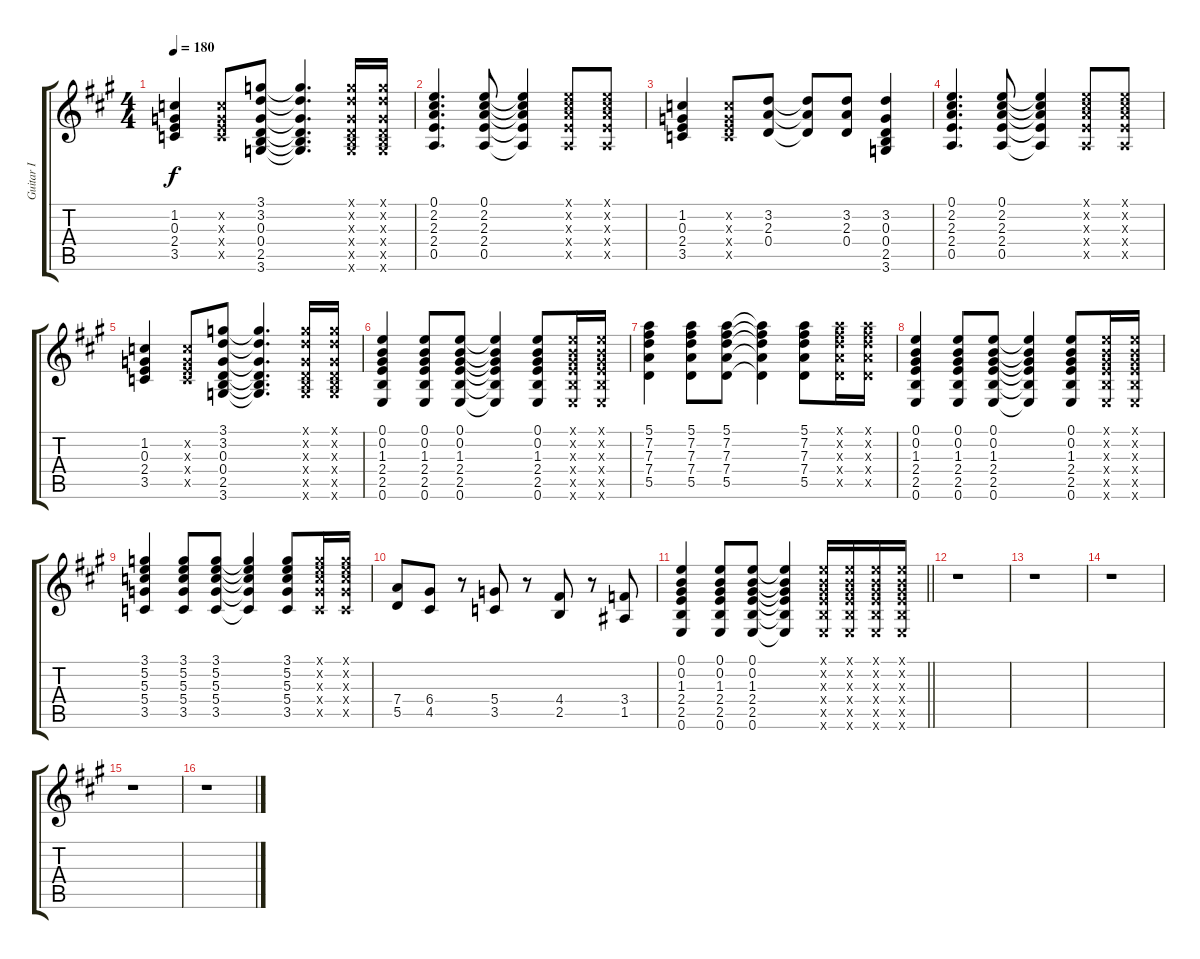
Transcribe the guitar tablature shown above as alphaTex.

\track ("Guitar I" "Guitar I") {instrument overdrivenguitar}
\staff {score tabs}
\tuning (E4 B3 G3 D3 A2 E2) {hide}
\ts (4 4)
\tempo 180
\clef g2
\ks a
(1.2 0.3 2.4 3.5).4{dy f} (1.2{x} 0.3{x} 2.4{x} 3.5{x}).8 (3.1 3.2 0.3 0.4 2.5 3.6).8 (3.1{t} 3.2{t} 0.3{t} 0.4{t} 2.5{t} 3.6{t}).4{d} (3.1{x} 3.2{x} 0.3{x} 0.4{x} 2.5{x} 3.6{x}).16 (3.1{x} 3.2{x} 0.3{x} 0.4{x} 2.5{x} 3.6{x}).16 |
(0.1 2.2 2.3 2.4 0.5).4{d} (0.1 2.2 2.3 2.4 0.5).8 (0.1{t} 2.2{t} 2.3{t} 2.4{t} 0.5{t}).4 (0.1{x} 2.2{x} 2.3{x} 2.4{x} 0.5{x}).8 (0.1{x} 2.2{x} 2.3{x} 2.4{x} 0.5{x}).8 |
(1.2 0.3 2.4 3.5).4 (1.2{x} 0.3{x} 2.4{x} 3.5{x}).8 (3.2 2.3 0.4).8 (3.2{t} 2.3{t} 0.4{t}).8 (3.2 2.3 0.4).8 (3.2 0.3 0.4 2.5 3.6).4 |
(0.1 2.2 2.3 2.4 0.5).4{d} (0.1 2.2 2.3 2.4 0.5).8 (0.1{t} 2.2{t} 2.3{t} 2.4{t} 0.5{t}).4 (0.1{x} 2.2{x} 2.3{x} 2.4{x} 0.5{x}).8 (0.1{x} 2.2{x} 2.3{x} 2.4{x} 0.5{x}).8 |
(1.2 0.3 2.4 3.5).4 (1.2{x} 0.3{x} 2.4{x} 3.5{x}).8 (3.1 3.2 0.3 0.4 2.5 3.6).8 (3.1{t} 3.2{t} 0.3{t} 0.4{t} 2.5{t} 3.6{t}).4{d} (3.1{x} 3.2{x} 0.3{x} 0.4{x} 2.5{x} 3.6{x}).16 (3.1{x} 3.2{x} 0.3{x} 0.4{x} 2.5{x} 3.6{x}).16 |
(0.1 0.2 1.3 2.4 2.5 0.6).4 (0.1 0.2 1.3 2.4 2.5 0.6).8 (0.1 0.2 1.3 2.4 2.5 0.6).8 (0.1{t} 0.2{t} 1.3{t} 2.4{t} 2.5{t} 0.6{t}).4 (0.1 0.2 1.3 2.4 2.5 0.6).8 (0.1{x} 0.2{x} 1.3{x} 2.4{x} 2.5{x} 0.6{x}).16 (0.1{x} 0.2{x} 1.3{x} 2.4{x} 2.5{x} 0.6{x}).16 |
(5.1 7.2 7.3 7.4 5.5).4 (5.1 7.2 7.3 7.4 5.5).8 (5.1 7.2 7.3 7.4 5.5).8 (5.1{t} 7.2{t} 7.3{t} 7.4{t} 5.5{t}).4 (5.1 7.2 7.3 7.4 5.5).8 (5.1{x} 7.2{x} 7.3{x} 7.4{x} 5.5{x}).16 (5.1{x} 7.2{x} 7.3{x} 7.4{x} 5.5{x}).16 |
(0.1 0.2 1.3 2.4 2.5 0.6).4 (0.1 0.2 1.3 2.4 2.5 0.6).8 (0.1 0.2 1.3 2.4 2.5 0.6).8 (0.1{t} 0.2{t} 1.3{t} 2.4{t} 2.5{t} 0.6{t}).4 (0.1 0.2 1.3 2.4 2.5 0.6).8 (0.1{x} 0.2{x} 1.3{x} 2.4{x} 2.5{x} 0.6{x}).16 (0.1{x} 0.2{x} 1.3{x} 2.4{x} 2.5{x} 0.6{x}).16 |
(3.1 5.2 5.3 5.4 3.5).4 (3.1 5.2 5.3 5.4 3.5).8 (3.1 5.2 5.3 5.4 3.5).8 (3.1{t} 5.2{t} 5.3{t} 5.4{t} 3.5{t}).4 (3.1 5.2 5.3 5.4 3.5).8 (3.1{x} 5.2{x} 5.3{x} 5.4{x} 3.5{x}).16 (3.1{x} 5.2{x} 5.3{x} 5.4{x} 3.5{x}).16 |
(7.4 5.5).8 (6.4 4.5).8 r.8 (5.4 3.5).8 r.8 (4.4 2.5).8 r.8 (3.4 1.5).8 |
\barLineRight lightlight
(0.1 0.2 1.3 2.4 2.5 0.6).4 (0.1 0.2 1.3 2.4 2.5 0.6).8 (0.1 0.2 1.3 2.4 2.5 0.6).8 (0.1{t} 0.2{t} 1.3{t} 2.4{t} 2.5{t} 0.6{t}).4 (0.1{x} 0.2{x} 1.3{x} 2.4{x} 2.5{x} 0.6{x}).16 (0.1{x} 0.2{x} 1.3{x} 2.4{x} 2.5{x} 0.6{x}).16 (0.1{x} 0.2{x} 1.3{x} 2.4{x} 2.5{x} 0.6{x}).16 (0.1{x} 0.2{x} 1.3{x} 2.4{x} 2.5{x} 0.6{x}).16 |
\section ("" "")
r.1 |
r.1 |
r.1 |
r.1 |
r.1
